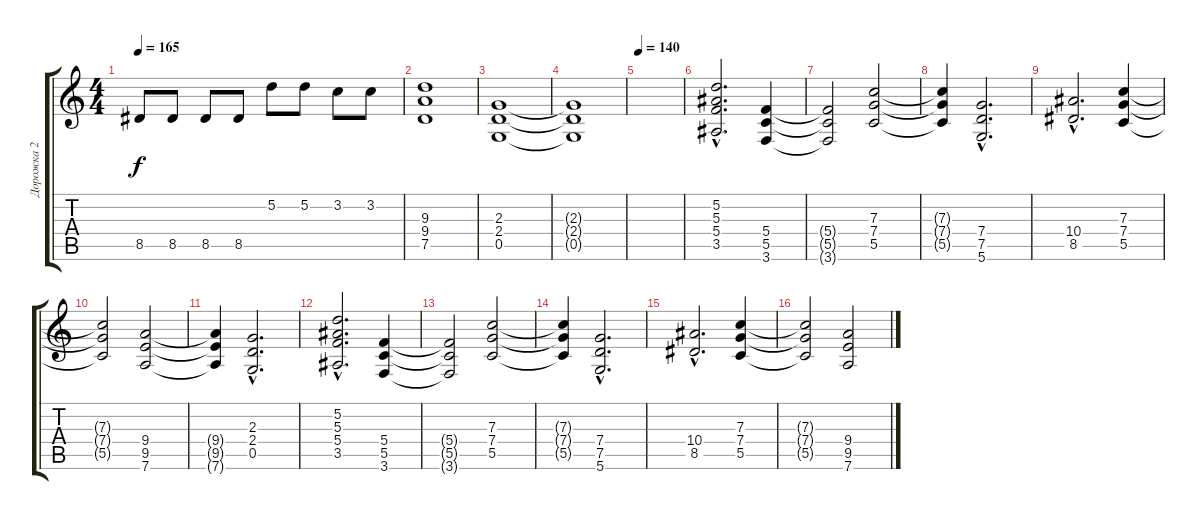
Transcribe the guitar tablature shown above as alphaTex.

\track ("Дорожка 2" "Дорожка 2") {instrument distortionguitar}
\staff {score tabs}
\tuning (D4 A3 F3 C3 G2 D2) {hide}
\ts (4 4)
\tempo 165
\clef g2
\ks c
8.5.8{dy f} 8.5.8 8.5.8 8.5.8 5.2.8 5.2.8 3.2.8 3.2.8 |
(9.3 9.4 7.5).1 |
(2.3 2.4 0.5).1 |
(2.3{t} 2.4{t} 0.5{t}).1 |
\tempo 140
|
(5.2{hac} 5.3{hac} 5.4{hac} 3.5{hac}).2{d} (5.4 5.5 3.6).4 |
(5.4{t} 5.5{t} 3.6{t}).2 (7.3 7.4 5.5).2 |
(7.3{t} 7.4{t} 5.5{t}).4 (7.4{hac} 7.5{hac} 5.6{hac}).2{d} |
(10.4{hac} 8.5{hac}).2{d} (7.3 7.4 5.5).4 |
(7.3{t} 7.4{t} 5.5{t}).2 (9.4 9.5 7.6).2 |
(9.4{t} 9.5{t} 7.6{t}).4 (2.3{hac} 2.4{hac} 0.5{hac}).2{d} |
(5.2{hac} 5.3{hac} 5.4{hac} 3.5{hac}).2{d} (5.4 5.5 3.6).4 |
(5.4{t} 5.5{t} 3.6{t}).2 (7.3 7.4 5.5).2 |
(7.3{t} 7.4{t} 5.5{t}).4 (7.4{hac} 7.5{hac} 5.6{hac}).2{d} |
(10.4{hac} 8.5{hac}).2{d} (7.3 7.4 5.5).4 |
(7.3{t} 7.4{t} 5.5{t}).2 (9.4 9.5 7.6).2
